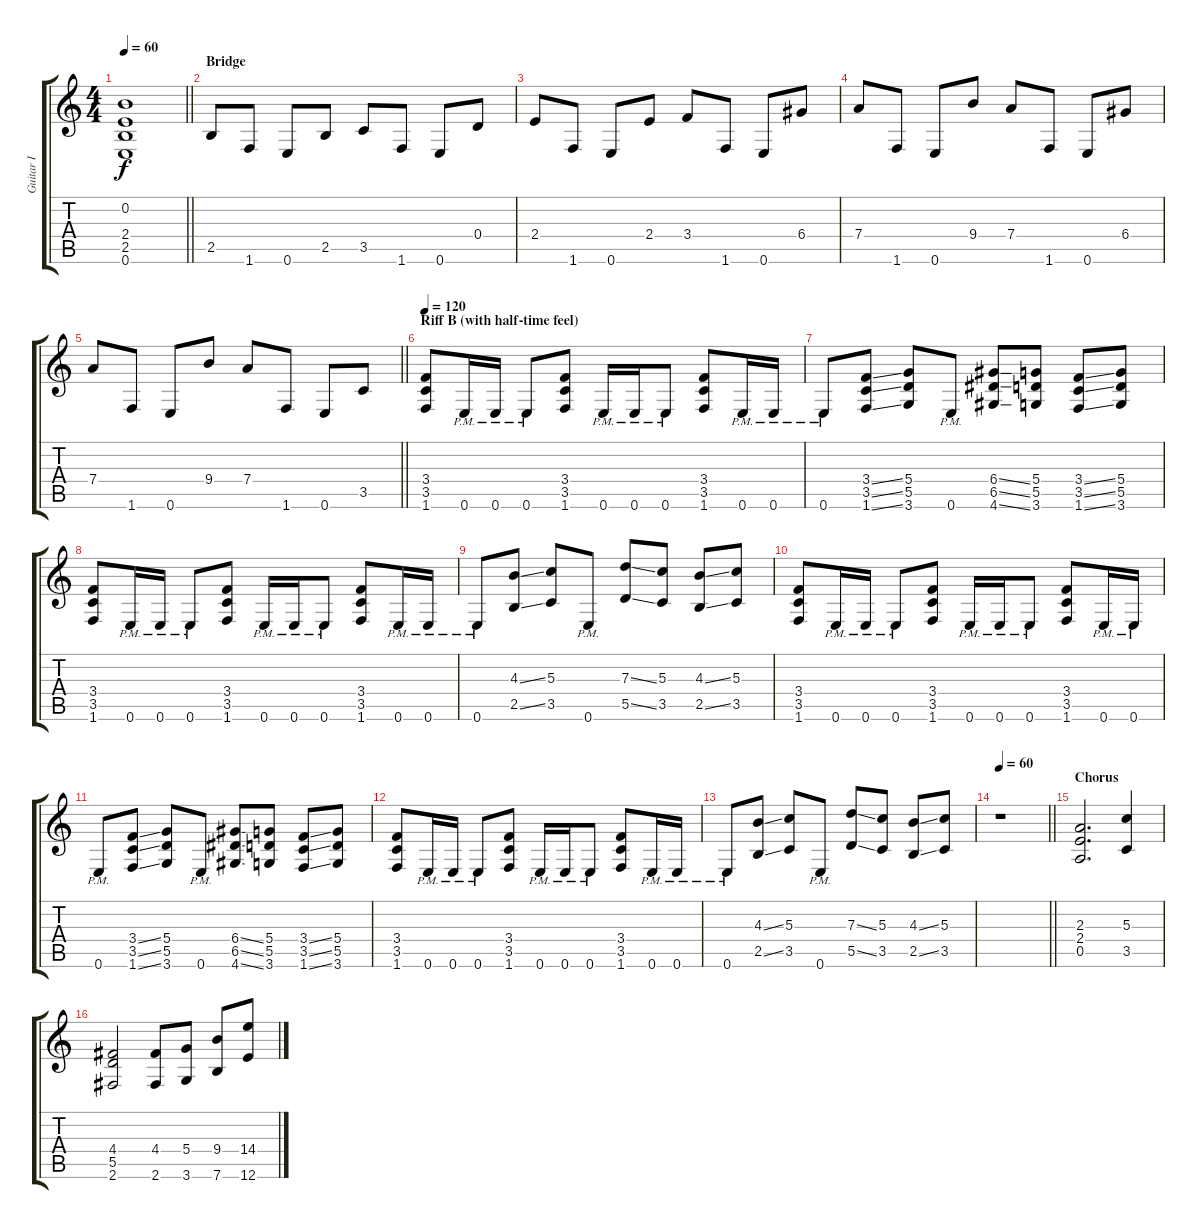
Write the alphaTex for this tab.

\track ("Guitar I" "Guitar I") {instrument distortionguitar}
\staff {score tabs}
\tuning (E4 B3 G3 D3 A2 E2) {hide}
\ts (4 4)
\tempo 60
\clef g2
\barLineRight lightlight
\ks c
(0.2 2.4 2.5 0.6).1{dy f} |
\section ("" "Bridge")
2.5.8 1.6.8 0.6.8 2.5.8 3.5.8 1.6.8 0.6.8 0.4.8 |
2.4.8 1.6.8 0.6.8 2.4.8 3.4.8 1.6.8 0.6.8 6.4.8 |
7.4.8 1.6.8 0.6.8 9.4.8 7.4.8 1.6.8 0.6.8 6.4.8 |
\barLineRight lightlight
7.4.8 1.6.8 0.6.8 9.4.8 7.4.8 1.6.8 0.6.8 3.5.8 |
\section ("" "Riff B (with half-time feel)")
\tempo 120
(3.4 3.5 1.6).8 0.6{pm}.16 0.6{pm}.16 0.6{pm}.8 (3.4 3.5 1.6).8 0.6{pm}.16 0.6{pm}.16 0.6{pm}.8 (3.4 3.5 1.6).8 0.6{pm}.16 0.6{pm}.16 |
0.6{pm}.8 (3.4{ss} 3.5{ss} 1.6{ss}).8 (5.4 5.5 3.6).8 0.6{pm}.8 (6.4{ss} 6.5{ss} 4.6{ss}).8 (5.4 5.5 3.6).8 (3.4{ss} 3.5{ss} 1.6{ss}).8 (5.4 5.5 3.6).8 |
(3.4 3.5 1.6).8 0.6{pm}.16 0.6{pm}.16 0.6{pm}.8 (3.4 3.5 1.6).8 0.6{pm}.16 0.6{pm}.16 0.6{pm}.8 (3.4 3.5 1.6).8 0.6{pm}.16 0.6{pm}.16 |
0.6{pm}.8 (4.3{ss} 2.5{ss}).8 (5.3 3.5).8 0.6{pm}.8 (7.3{ss} 5.5{ss}).8 (5.3 3.5).8 (4.3{ss} 2.5{ss}).8 (5.3 3.5).8 |
(3.4 3.5 1.6).8 0.6{pm}.16 0.6{pm}.16 0.6{pm}.8 (3.4 3.5 1.6).8 0.6{pm}.16 0.6{pm}.16 0.6{pm}.8 (3.4 3.5 1.6).8 0.6{pm}.16 0.6{pm}.16 |
0.6{pm}.8 (3.4{ss} 3.5{ss} 1.6{ss}).8 (5.4 5.5 3.6).8 0.6{pm}.8 (6.4{ss} 6.5{ss} 4.6{ss}).8 (5.4 5.5 3.6).8 (3.4{ss} 3.5{ss} 1.6{ss}).8 (5.4 5.5 3.6).8 |
(3.4 3.5 1.6).8 0.6{pm}.16 0.6{pm}.16 0.6{pm}.8 (3.4 3.5 1.6).8 0.6{pm}.16 0.6{pm}.16 0.6{pm}.8 (3.4 3.5 1.6).8 0.6{pm}.16 0.6{pm}.16 |
0.6{pm}.8 (4.3{ss} 2.5{ss}).8 (5.3 3.5).8 0.6{pm}.8 (7.3{ss} 5.5{ss}).8 (5.3 3.5).8 (4.3{ss} 2.5{ss}).8 (5.3 3.5).8 |
\tempo 60
\barLineRight lightlight
r.1 |
\section ("" "Chorus")
(2.3 2.4 0.5).2{d} (5.3 3.5).4 |
(4.4 5.5 2.6).2 (4.4 2.6).8 (5.4 3.6).8 (9.4 7.6).8 (14.4 12.6).8
